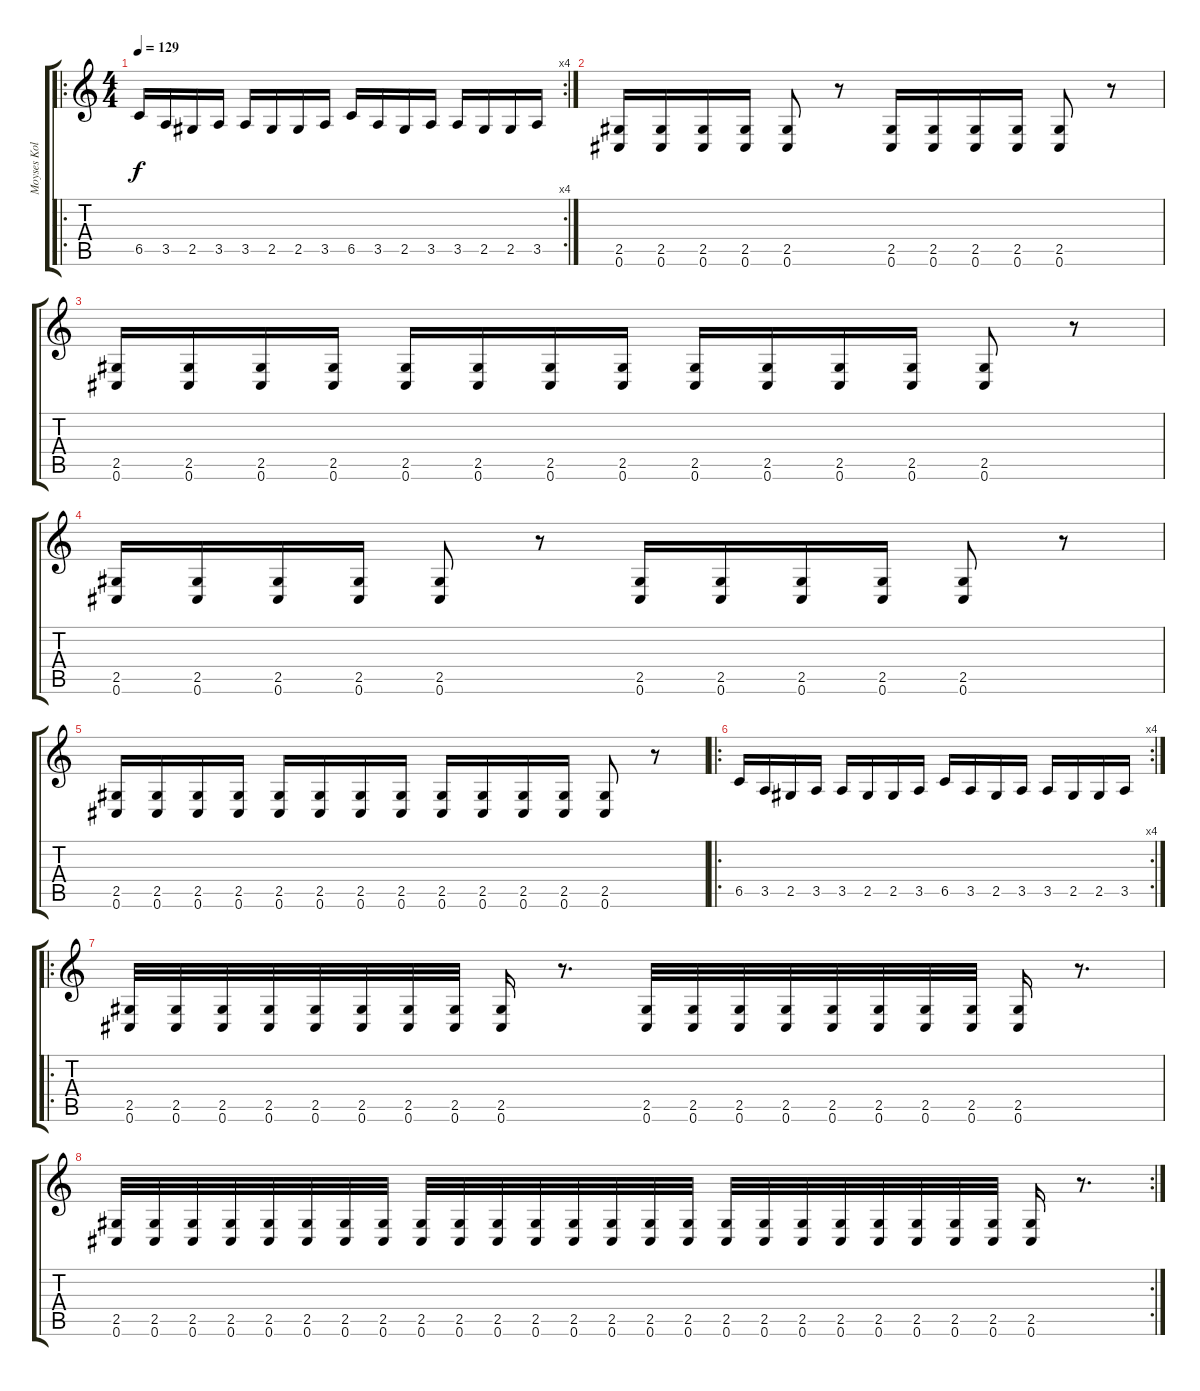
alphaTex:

\track ("Moyses Kolesne" "Moyses Kol") {instrument distortionguitar}
\staff {score tabs}
\tuning (Db4 Ab3 E3 B2 Gb2 Db2) {hide}
\ro
\rc 4
\ts (4 4)
\tempo 129
\clef g2
\ks c
6.5.16{dy f} 3.5.16 2.5.16 3.5.16 3.5.16 2.5.16 2.5.16 3.5.16 6.5.16 3.5.16 2.5.16 3.5.16 3.5.16 2.5.16 2.5.16 3.5.16 |
(2.5 0.6).16 (2.5 0.6).16 (2.5 0.6).16 (2.5 0.6).16 (2.5 0.6).8 r.8 (2.5 0.6).16 (2.5 0.6).16 (2.5 0.6).16 (2.5 0.6).16 (2.5 0.6).8 r.8 |
(2.5 0.6).16 (2.5 0.6).16 (2.5 0.6).16 (2.5 0.6).16 (2.5 0.6).16 (2.5 0.6).16 (2.5 0.6).16 (2.5 0.6).16 (2.5 0.6).16 (2.5 0.6).16 (2.5 0.6).16 (2.5 0.6).16 (2.5 0.6).8 r.8 |
(2.5 0.6).16 (2.5 0.6).16 (2.5 0.6).16 (2.5 0.6).16 (2.5 0.6).8 r.8 (2.5 0.6).16 (2.5 0.6).16 (2.5 0.6).16 (2.5 0.6).16 (2.5 0.6).8 r.8 |
(2.5 0.6).16 (2.5 0.6).16 (2.5 0.6).16 (2.5 0.6).16 (2.5 0.6).16 (2.5 0.6).16 (2.5 0.6).16 (2.5 0.6).16 (2.5 0.6).16 (2.5 0.6).16 (2.5 0.6).16 (2.5 0.6).16 (2.5 0.6).8 r.8 |
\ro
\rc 4
6.5.16 3.5.16 2.5.16 3.5.16 3.5.16 2.5.16 2.5.16 3.5.16 6.5.16 3.5.16 2.5.16 3.5.16 3.5.16 2.5.16 2.5.16 3.5.16 |
\ro
(2.5 0.6).32 (2.5 0.6).32 (2.5 0.6).32 (2.5 0.6).32 (2.5 0.6).32 (2.5 0.6).32 (2.5 0.6).32 (2.5 0.6).32 (2.5 0.6).16 r.8{d} (2.5 0.6).32 (2.5 0.6).32 (2.5 0.6).32 (2.5 0.6).32 (2.5 0.6).32 (2.5 0.6).32 (2.5 0.6).32 (2.5 0.6).32 (2.5 0.6).16 r.8{d} |
\rc 2
(2.5 0.6).32 (2.5 0.6).32 (2.5 0.6).32 (2.5 0.6).32 (2.5 0.6).32 (2.5 0.6).32 (2.5 0.6).32 (2.5 0.6).32 (2.5 0.6).32 (2.5 0.6).32 (2.5 0.6).32 (2.5 0.6).32 (2.5 0.6).32 (2.5 0.6).32 (2.5 0.6).32 (2.5 0.6).32 (2.5 0.6).32 (2.5 0.6).32 (2.5 0.6).32 (2.5 0.6).32 (2.5 0.6).32 (2.5 0.6).32 (2.5 0.6).32 (2.5 0.6).32 (2.5 0.6).16 r.8{d}
